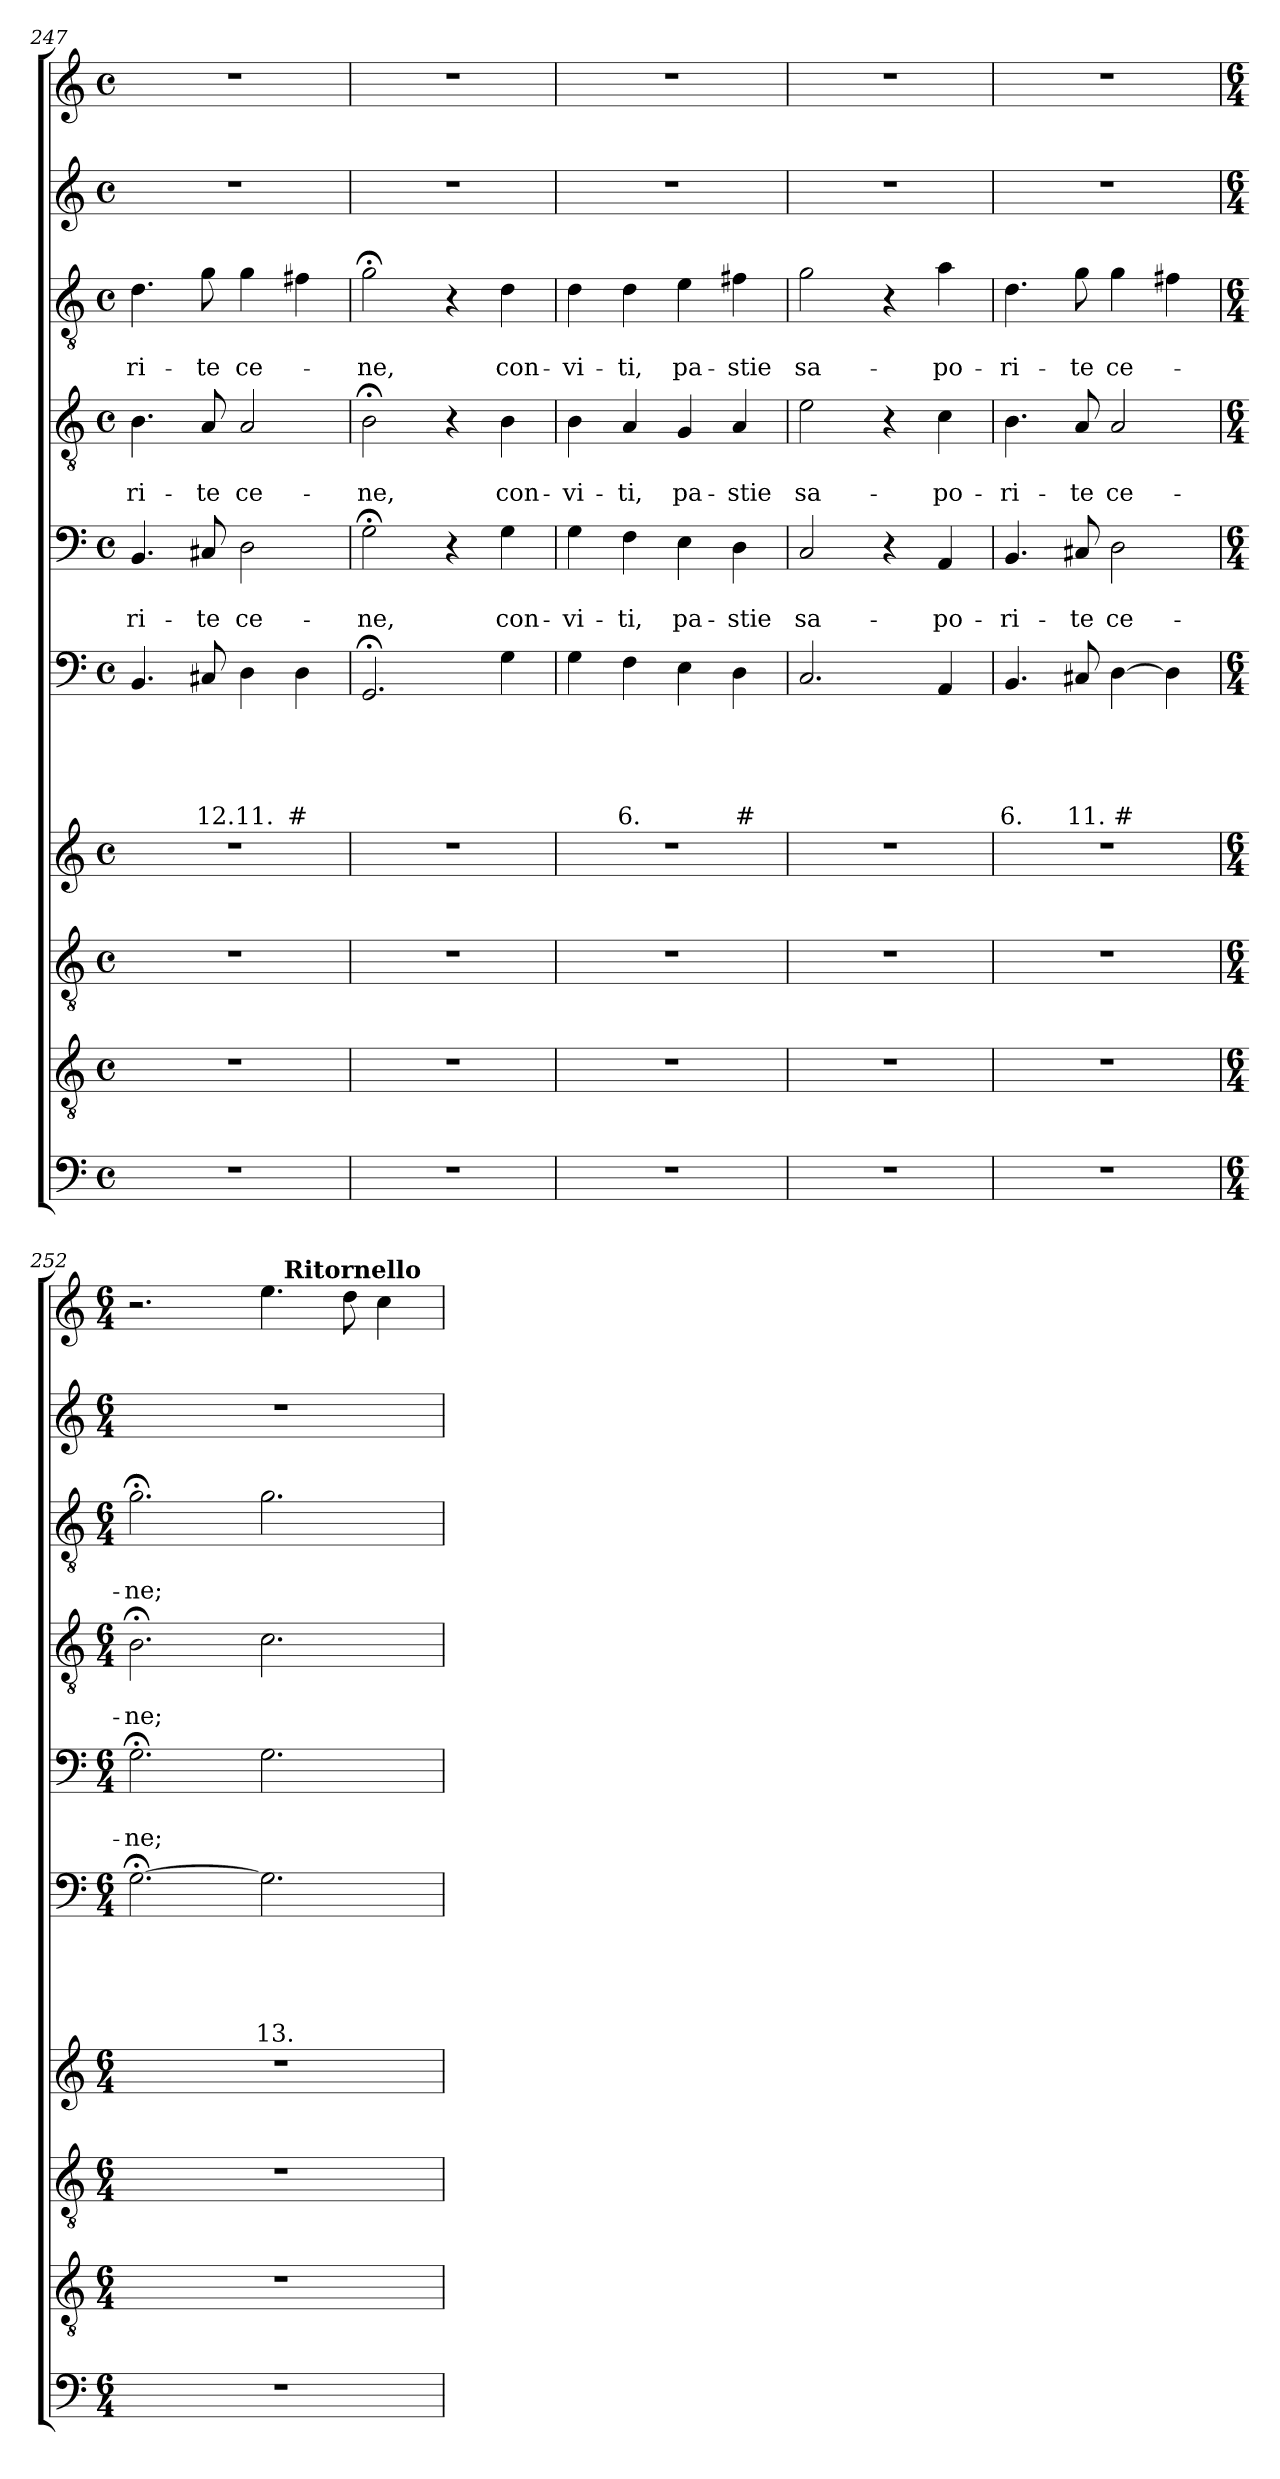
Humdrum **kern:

**kern	**kern	**kern	**kern	**kern	**text	**text	**text	**text	**text	**kern	**text	**text	**kern	**text	**text	**kern	**text	**text	**kern	**kern
*part10	*part9	*part8	*part7	*part6	*part6	*part6	*part6	*part6	*part6	*part5	*part5	*part5	*part4	*part4	*part4	*part3	*part3	*part3	*part2	*part1
*staff10	*staff9	*staff8	*staff7	*staff6	*staff6	*staff6	*staff6	*staff6	*staff6	*staff5	*staff5	*staff5	*staff4	*staff4	*staff4	*staff3	*staff3	*staff3	*staff2	*staff1
*clefF4	*clefGv2	*clefGv2	*clefG2	*clefF4	*	*	*	*	*	*clefF4	*	*	*clefGv2	*	*	*clefGv2	*	*	*clefG2	*clefG2
*k[]	*k[]	*k[]	*k[]	*k[]	*	*	*	*	*	*k[]	*	*	*k[]	*	*	*k[]	*	*	*k[]	*k[]
*C:	*C:	*C:	*C:	*C:	*	*	*	*	*	*C:	*	*	*C:	*	*	*C:	*	*	*C:	*C:
*M4/4	*M4/4	*M4/4	*M4/4	*M4/4	*	*	*	*	*	*M4/4	*	*	*M4/4	*	*	*M4/4	*	*	*M4/4	*M4/4
*met(c)	*met(c)	*met(c)	*met(c)	*met(c)	*	*	*	*	*	*met(c)	*	*	*met(c)	*	*	*met(c)	*	*	*met(c)	*met(c)
=247	=247	=247	=247	=247	=247	=247	=247	=247	=247	=247	=247	=247	=247	=247	=247	=247	=247	=247	=247	=247
1r	1r	1r	1r	4.BB/	.	.	.	.	.	4.BB/	.	-ri-	4.B\	.	-ri-	4.d\	.	-ri-	1r	1r
.	.	.	.	8C#X/	.	.	.	.	12.	8C#X/	.	-te	8A/	.	-te	8g\	.	-te	.	.
.	.	.	.	4D\	.	.	.	.	11.	2D\	.	ce-	2A/	.	ce-	4g\	.	ce-	.	.
.	.	.	.	4D\	.	.	.	.	#	.	.	.	.	.	.	4f#X\	.	.	.	.
=248	=248	=248	=248	=248	=248	=248	=248	=248	=248	=248	=248	=248	=248	=248	=248	=248	=248	=248	=248	=248
1r	1r	1r	1r	2.GG;</	.	.	.	.	.	2G;<\	.	-ne,	2B;<\	.	-ne,	2g;<\	.	-ne,	1r	1r
.	.	.	.	.	.	.	.	.	.	4r	.	.	4r	.	.	4r	.	.	.	.
.	.	.	.	4G\	.	.	.	.	.	4G\	.	con-	4B\	.	con-	4d\	.	con-	.	.
=249	=249	=249	=249	=249	=249	=249	=249	=249	=249	=249	=249	=249	=249	=249	=249	=249	=249	=249	=249	=249
1r	1r	1r	1r	4G\	.	.	.	.	.	4G\	.	-vi-	4B\	.	-vi-	4d\	.	-vi-	1r	1r
.	.	.	.	4F\	.	.	.	.	6.	4F\	.	-ti,	4A/	.	-ti,	4d\	.	-ti,	.	.
.	.	.	.	4E\	.	.	.	.	.	4E\	.	pa-	4G/	.	pa-	4e\	.	pa-	.	.
.	.	.	.	4D\	.	.	.	.	#	4D\	.	-stie	4A/	.	-stie	4f#X\	.	-stie	.	.
!!LO:LB:g=z
=250	=250	=250	=250	=250	=250	=250	=250	=250	=250	=250	=250	=250	=250	=250	=250	=250	=250	=250	=250	=250
1r	1r	1r	1r	2.C/	.	.	.	.	.	2C/	.	sa-	2e\	.	sa-	2g\	.	sa-	1r	1r
.	.	.	.	.	.	.	.	.	.	4r	.	.	4r	.	.	4r	.	.	.	.
.	.	.	.	4AA/	.	.	.	.	.	4AA/	.	-po-	4c\	.	-po-	4a\	.	-po-	.	.
=251	=251	=251	=251	=251	=251	=251	=251	=251	=251	=251	=251	=251	=251	=251	=251	=251	=251	=251	=251	=251
1r	1r	1r	1r	4.BB/	.	.	.	.	6.	4.BB/	.	-ri-	4.B\	.	-ri-	4.d\	.	-ri-	1r	1r
.	.	.	.	8C#X/	.	.	.	.	11.	8C#X/	.	-te	8A/	.	-te	8g\	.	-te	.	.
.	.	.	.	[4D\	.	.	.	.	#	2D\	.	ce-	2A/	.	ce-	4g\	.	ce-	.	.
.	.	.	.	4D\]	.	.	.	.	.	.	.	.	.	.	.	4f#X\	.	.	.	.
=252	=252	=252	=252	=252	=252	=252	=252	=252	=252	=252	=252	=252	=252	=252	=252	=252	=252	=252	=252	=252
*M6/4	*M6/4	*M6/4	*M6/4	*M6/4	*	*	*	*	*	*M6/4	*	*	*M6/4	*	*	*M6/4	*	*	*M6/4	*M6/4
*	*	*	*	*	*	*	*	*	*	*	*	*	*	*	*	*	*	*	*	*^
1.r	1.r	1.r	1.r	[2.G;<\	.	.	.	.	.	2.G;<\	.	-ne;	2.B;<\	.	-ne;	2.g;<\	.	-ne;	1.r	2.r	2ryy
.	.	.	.	.	.	.	.	.	.	.	.	.	.	.	.	.	.	.	.	.	4ryy
.	.	.	.	2.G\]	.	.	.	.	13.	2.G\	.	.	2.c\	.	.	2.g\	.	.	.	4.ee\	16ryy
!	!	!	!	!	!	!	!	!	!	!	!	!	!	!	!	!	!	!	!	!	!LO:TX:a:B:t=Ritornello
.	.	.	.	.	.	.	.	.	.	.	.	.	.	.	.	.	.	.	.	.	2ryy
.	.	.	.	.	.	.	.	.	.	.	.	.	.	.	.	.	.	.	.	8dd\	.
.	.	.	.	.	.	.	.	.	.	.	.	.	.	.	.	.	.	.	.	4cc\	.
.	.	.	.	.	.	.	.	.	.	.	.	.	.	.	.	.	.	.	.	.	8.ryy
*	*	*	*	*	*	*	*	*	*	*	*	*	*	*	*	*	*	*	*	*v	*v
=	=	=	=	=	=	=	=	=	=	=	=	=	=	=	=	=	=	=	=	=
*-	*-	*-	*-	*-	*-	*-	*-	*-	*-	*-	*-	*-	*-	*-	*-	*-	*-	*-	*-	*-
